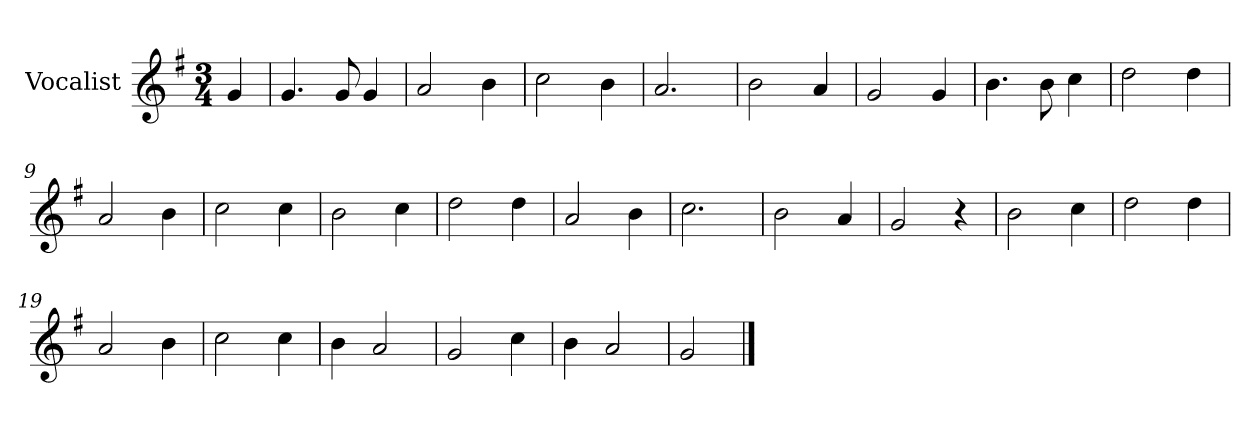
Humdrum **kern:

**kern
*part1
*staff1
*I"Vocalist
*k[f#]
*G:
*M3/4
=
4g
=1
4.g
8g
4g
=2
2a
4b
=3
2cc
4b
=4
2.a
=5
2b
4a
=6
2g
4g
=7
4.b
8b
4cc
=8
2dd
4dd
=9
2a
4b
=10
2cc
4cc
=11
2b
4cc
=12
2dd
4dd
=13
2a
4b
=14
2.cc
=15
2b
4a
=16
2g
4r
=17
2b
4cc
=18
2dd
4dd
=19
2a
4b
=20
2cc
4cc
=21
4b
2a
=22
2g
4cc
=23
4b
2a
=24
2g
==
*-
